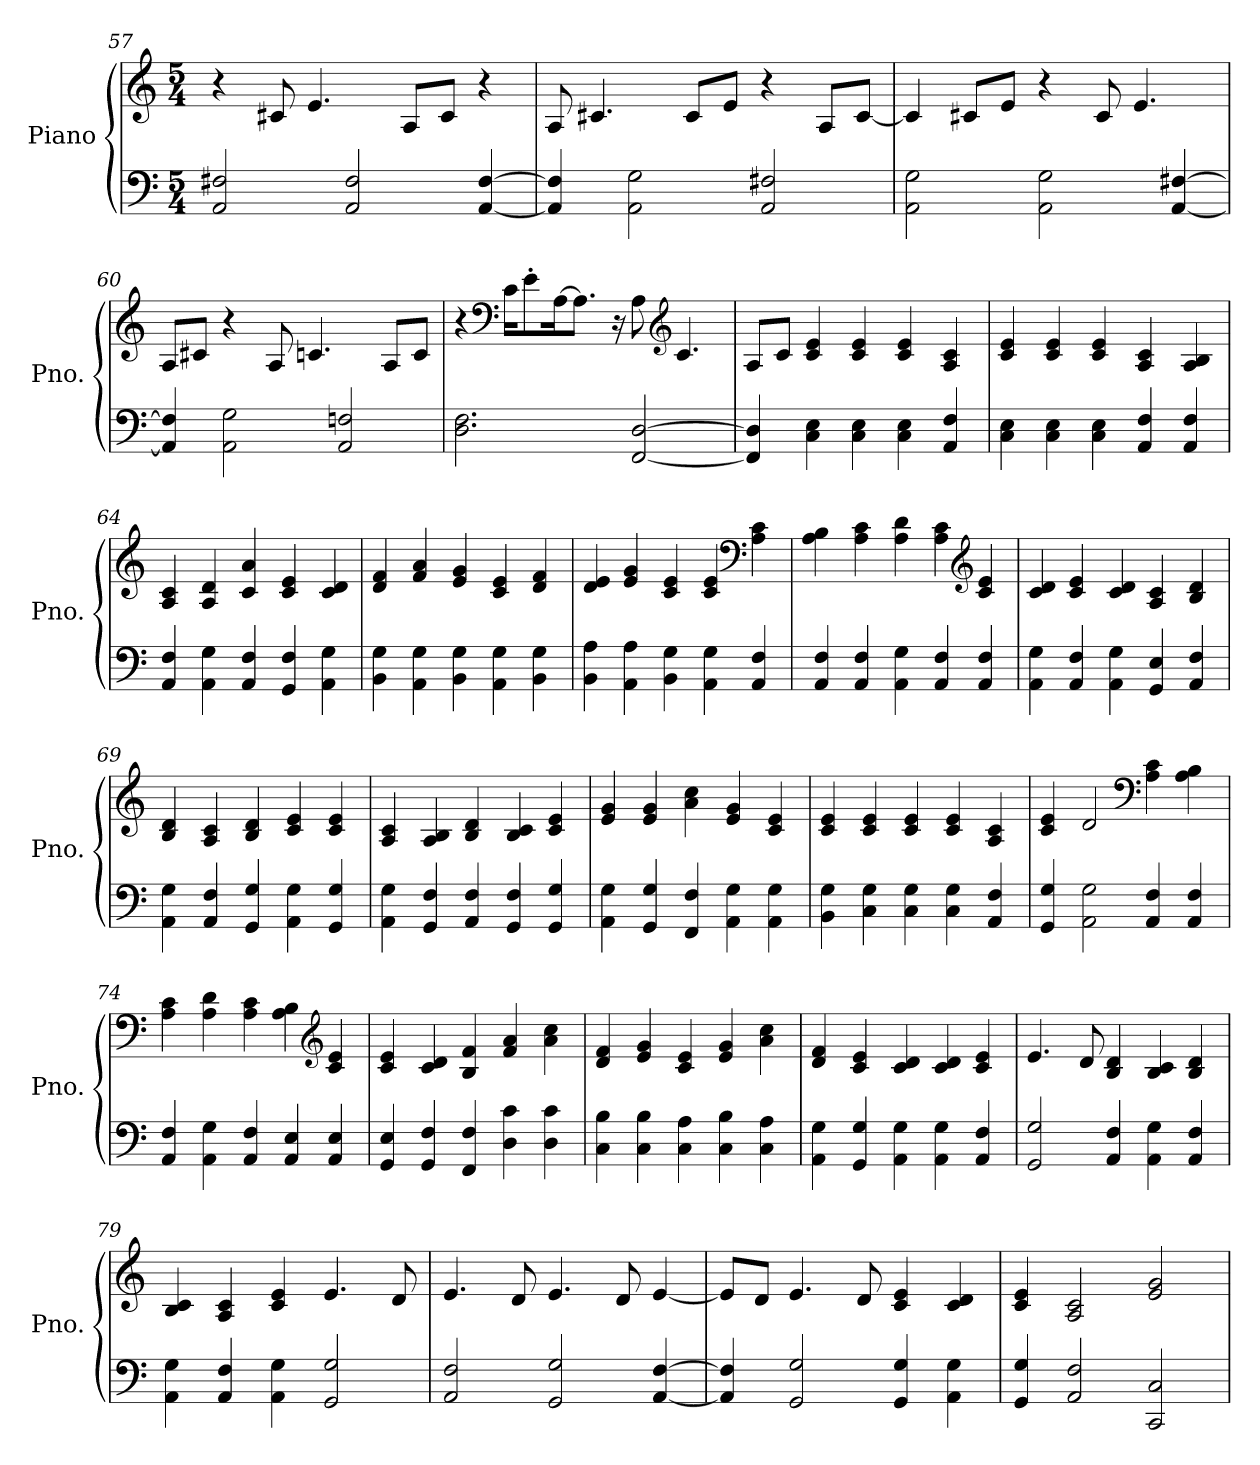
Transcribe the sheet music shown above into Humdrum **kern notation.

**kern	**kern
*part2	*part1
*staff2	*staff1
*I"Piano	*I"Piano
*I'Pno.	*I'Pno.
*clefF4	*clefG2
*k[]	*k[]
*M5/4	*M5/4
=57	=57
2AA/ 2F#X/	4r
.	8c#X/
.	4.e/
2AA/ 2F#/	.
.	8A/L
.	8c#/J
[4AA/ [4F#/	4r
!!LO:LB:g=z
=58	=58
4AA/] 4F#/]	8A/
.	4.c#X/
2AA\ 2G\	.
.	8c#/L
.	8e/J
2AA/ 2F#X/	4r
.	8A/L
.	[8c#/J
=59	=59
2AA\ 2G\	4c#/]
.	8c#X/L
.	8e/J
2AA\ 2G\	4r
.	8c#/
.	4.e/
[4AA/ [4F#X/	.
=60	=60
4AA/] 4F#/]	8A/L
.	8c#X/J
2AA\ 2G\	4r
.	8A/
.	4.cn/
2AA/ 2Fn/	.
.	8A/L
.	8c/J
=61	=61
2.D\ 2.F\	4r
*	*clefF4
.	16c\KL
.	8e'\
.	[16A\K
.	8.A\J]
.	16r
[2FF/ [2D/	8A\
*	*clefG2
.	4.c/
!!LO:PB:g=z
=62	=62
4FF/] 4D/]	8A/L
.	8c/J
4C\ 4E\	4c/ 4e/
4C\ 4E\	4c/ 4e/
4C\ 4E\	4c/ 4e/
4AA/ 4F/	4A/ 4c/
=63	=63
4C\ 4E\	4c/ 4e/
4C\ 4E\	4c/ 4e/
4C\ 4E\	4c/ 4e/
4AA/ 4F/	4A/ 4c/
4AA/ 4F/	4A/ 4B/
=64	=64
4AA/ 4F/	4A/ 4c/
4AA\ 4G\	4A/ 4d/
4AA/ 4F/	4c/ 4a/
4GG/ 4F/	4c/ 4e/
4AA\ 4G\	4c/ 4d/
=65	=65
4BB\ 4G\	4d/ 4f/
4AA\ 4G\	4f/ 4a/
4BB\ 4G\	4e/ 4g/
4AA\ 4G\	4c/ 4e/
4BB\ 4G\	4d/ 4f/
=66	=66
4BB\ 4A\	4d/ 4e/
4AA\ 4A\	4e/ 4g/
4BB\ 4G\	4c/ 4e/
4AA\ 4G\	4c/ 4e/
*	*clefF4
4AA/ 4F/	4A\ 4c\
!!LO:LB:g=z
=67	=67
4AA/ 4F/	4A\ 4B\
4AA/ 4F/	4A\ 4c\
4AA\ 4G\	4A\ 4d\
4AA/ 4F/	4A\ 4c\
*	*clefG2
4AA/ 4F/	4c/ 4e/
=68	=68
4AA\ 4G\	4c/ 4d/
4AA/ 4F/	4c/ 4e/
4AA\ 4G\	4c/ 4d/
4GG/ 4E/	4A/ 4c/
4AA/ 4F/	4B/ 4d/
=69	=69
4AA\ 4G\	4B/ 4d/
4AA/ 4F/	4A/ 4c/
4GG/ 4G/	4B/ 4d/
4AA\ 4G\	4c/ 4e/
4GG/ 4G/	4c/ 4e/
=70	=70
4AA\ 4G\	4A/ 4c/
4GG/ 4F/	4A/ 4B/
4AA/ 4F/	4B/ 4d/
4GG/ 4F/	4B/ 4c/
4GG/ 4G/	4c/ 4e/
=71	=71
4AA\ 4G\	4e/ 4g/
4GG/ 4G/	4e/ 4g/
4FF/ 4F/	4a\ 4cc\
4AA\ 4G\	4e/ 4g/
4AA\ 4G\	4c/ 4e/
!!LO:LB:g=z
=72	=72
4BB\ 4G\	4c/ 4e/
4C\ 4G\	4c/ 4e/
4C\ 4G\	4c/ 4e/
4C\ 4G\	4c/ 4e/
4AA/ 4F/	4A/ 4c/
=73	=73
4GG/ 4G/	4c/ 4e/
2AA\ 2G\	2d/
*	*clefF4
4AA/ 4F/	4A\ 4c\
4AA/ 4F/	4A\ 4B\
=74	=74
4AA/ 4F/	4A\ 4c\
4AA\ 4G\	4A\ 4d\
4AA/ 4F/	4A\ 4c\
4AA/ 4E/	4A\ 4B\
*	*clefG2
4AA/ 4E/	4c/ 4e/
=75	=75
4GG/ 4E/	4c/ 4e/
4GG/ 4F/	4c/ 4d/
4FF/ 4F/	4B/ 4f/
4D\ 4c\	4f/ 4a/
4D\ 4c\	4a\ 4cc\
=76	=76
4C\ 4B\	4d/ 4f/
4C\ 4B\	4e/ 4g/
4C\ 4A\	4c/ 4e/
4C\ 4B\	4e/ 4g/
4C\ 4A\	4a\ 4cc\
!!LO:LB:g=z
=77	=77
4AA\ 4G\	4d/ 4f/
4GG/ 4G/	4c/ 4e/
4AA\ 4G\	4c/ 4d/
4AA\ 4G\	4c/ 4d/
4AA/ 4F/	4c/ 4e/
=78	=78
2GG/ 2G/	4.e/
.	8d/
4AA/ 4F/	4B/ 4d/
4AA\ 4G\	4B/ 4c/
4AA/ 4F/	4B/ 4d/
=79	=79
4AA\ 4G\	4B/ 4c/
4AA/ 4F/	4A/ 4c/
4AA\ 4G\	4c/ 4e/
2GG/ 2G/	4.e/
.	8d/
=80	=80
2AA/ 2F/	4.e/
.	8d/
2GG/ 2G/	4.e/
.	8d/
[4AA/ [4F/	[4e/
=81	=81
4AA/] 4F/]	8e/L]
.	8d/J
2GG/ 2G/	4.e/
.	8d/
4GG/ 4G/	4c/ 4e/
4AA\ 4G\	4c/ 4d/
!!LO:LB:g=z
=82	=82
4GG/ 4G/	4c/ 4e/
2AA/ 2F/	2A/ 2c/
2CC/ 2C/	2e/ 2g/
=	=
*-	*-
